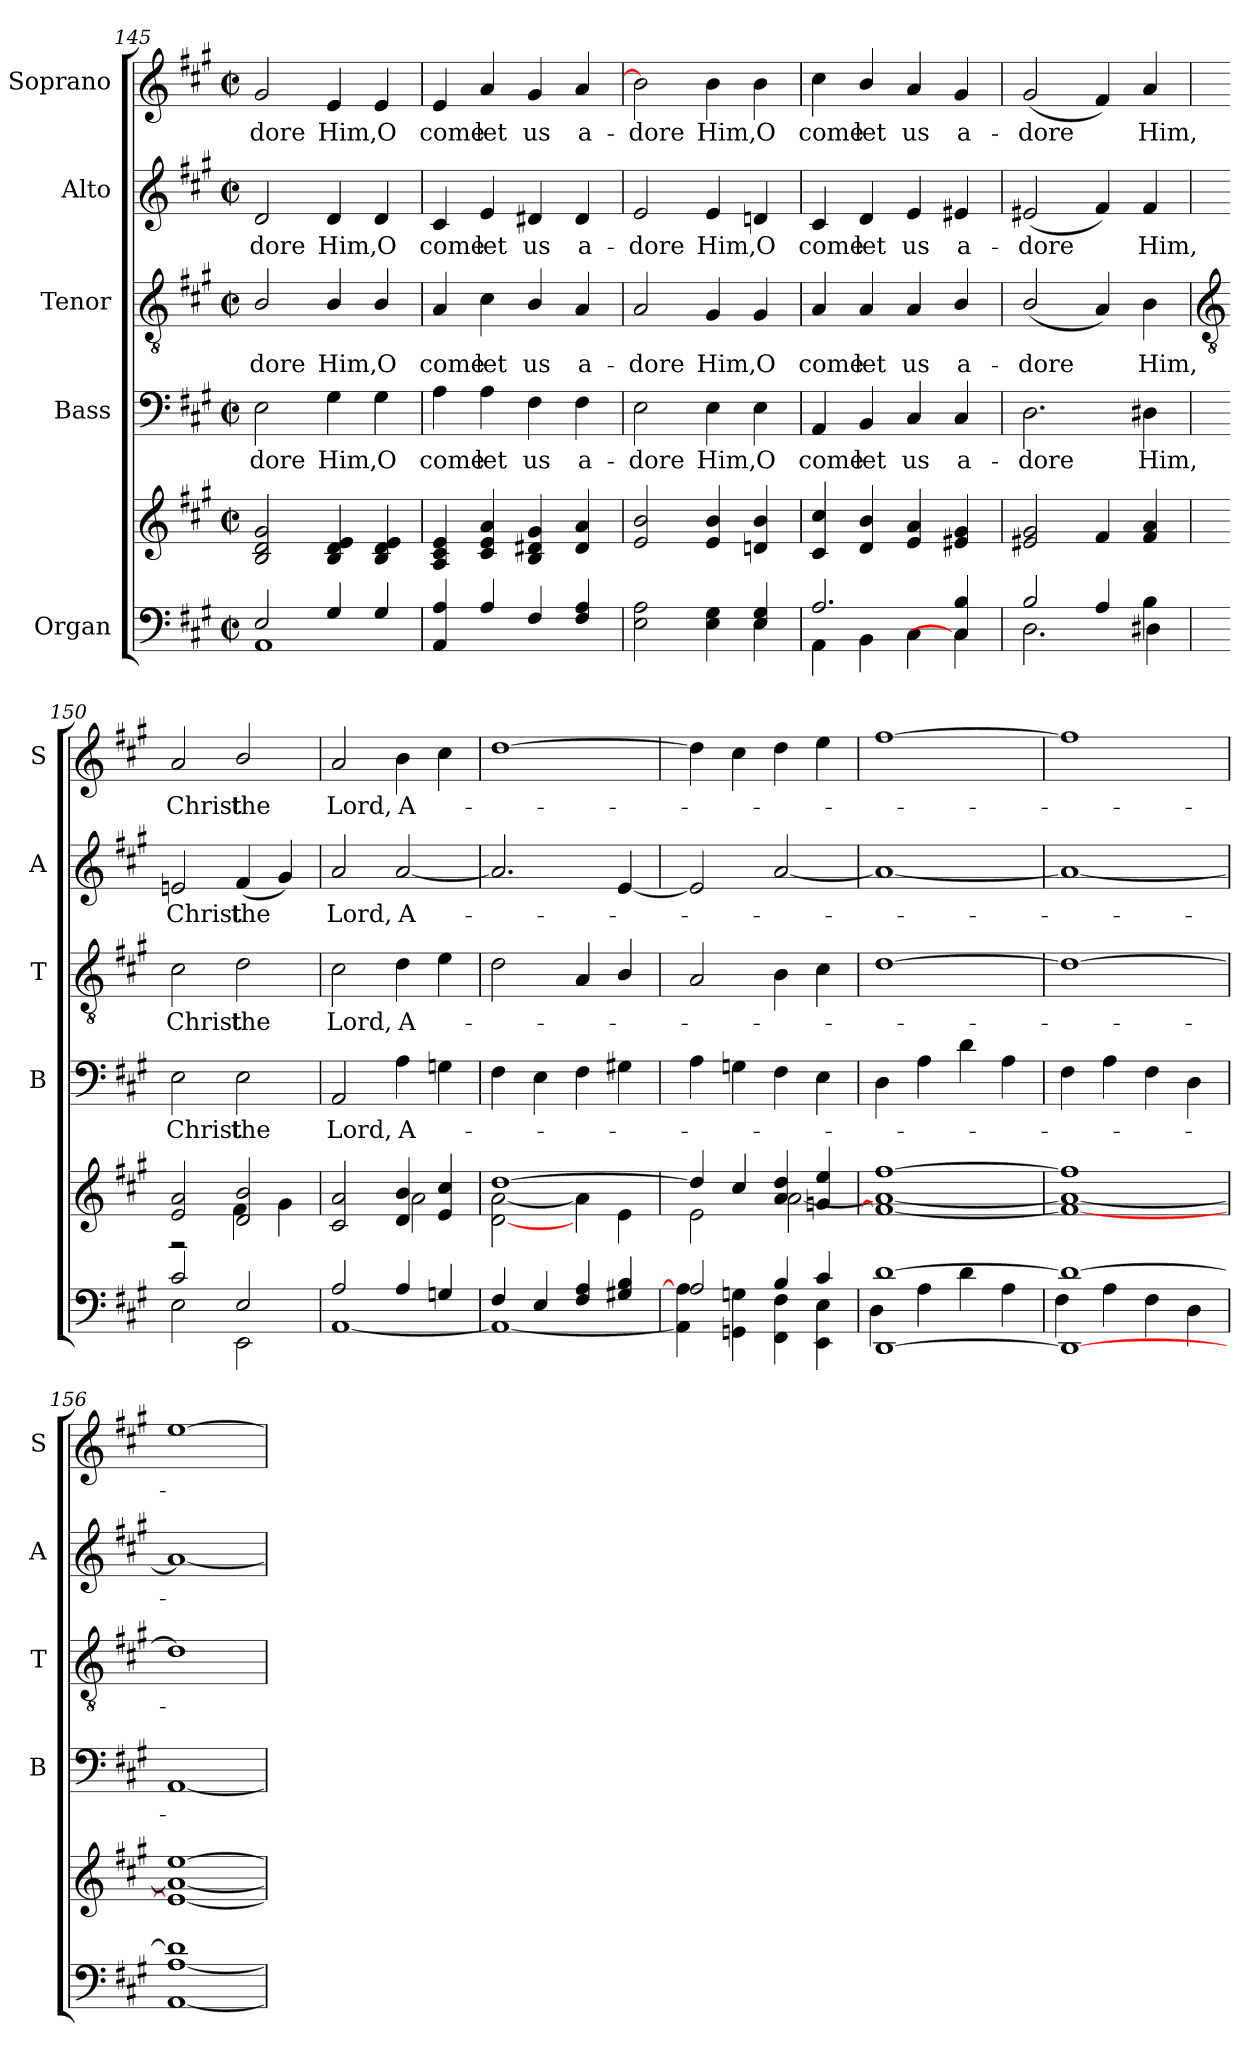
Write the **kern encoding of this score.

**kern	**kern	**kern	**text	**kern	**text	**kern	**text	**kern	**text
*part5	*part5	*part4	*part4	*part3	*part3	*part2	*part2	*part1	*part1
*staff6	*staff5	*staff4	*staff4	*staff3	*staff3	*staff2	*staff2	*staff1	*staff1
*I"Organ	*	*I"Bass	*	*I"Tenor	*	*I"Alto	*	*I"Soprano	*
*	*	*I'B	*	*I'T	*	*I'A	*	*I'S	*
*clefF4	*clefG2	*clefF4	*	*clefGv2	*	*clefG2	*	*clefG2	*
*k[f#c#g#]	*k[f#c#g#]	*k[f#c#g#]	*	*k[f#c#g#]	*	*k[f#c#g#]	*	*k[f#c#g#]	*
*A:	*A:	*A:	*	*A:	*	*A:	*	*A:	*
*M2/2	*M2/2	*M2/2	*	*M2/2	*	*M2/2	*	*M2/2	*
*met(c|)	*met(c|)	*met(c|)	*	*met(c|)	*	*met(c|)	*	*met(c|)	*
=145	=145	=145	=145	=145	=145	=145	=145	=145	=145
*^	*	*	*	*	*	*	*	*	*
!	!	!	!	!LO:LY:b	!	!LO:LY:b	!	!LO:LY:b	!	!LO:LY:b
2E/	1AA\	2B 2d 2g#	2E	-dore	2B/	-dore	2d	-dore	2g#	-dore
!	!	!	!	!LO:LY:b	!	!LO:LY:b	!	!LO:LY:b	!	!LO:LY:b
4G#/	.	4B 4d 4e	4G#	Him,	4B/	Him,	4d	Him,	4e	Him,
!	!	!	!	!LO:LY:b	!	!LO:LY:b	!	!LO:LY:b	!	!LO:LY:b
4G#/	.	4B 4d 4e	4G#	O	4B/	O	4d	O	4e	O
=146	=146	=146	=146	=146	=146	=146	=146	=146	=146	=146
!	!	!	!	!LO:LY:b	!	!LO:LY:b	!	!LO:LY:b	!	!LO:LY:b
4AA 4A	1ryy	4A 4c# 4e	4A	come	4A	come	4c#	come	4e	come
!	!	!	!	!LO:LY:b	!	!LO:LY:b	!	!LO:LY:b	!	!LO:LY:b
4A	.	4c# 4e 4a	4A	let	4c#	let	4e	let	4a	let
!	!	!	!	!LO:LY:b	!	!LO:LY:b	!	!LO:LY:b	!	!LO:LY:b
4F#	.	4B 4d#X 4g#	4F#	us	4B/	us	4d#X	us	4g#	us
!	!	!	!	!LO:LY:b	!	!LO:LY:b	!	!LO:LY:b	!	!LO:LY:b
4F# 4A	.	4d# 4a	4F#	a-	4A	a-	4d#	a-	4a	a-
=147	=147	=147	=147	=147	=147	=147	=147	=147	=147	=147
!	!	!	!	!LO:LY:b	!	!LO:LY:b	!	!LO:LY:b	!	!LO:LY:b
2E 2A	2.ryy	2e 2b	2E	-dore	2A	-dore	2e	-dore	2b]	-dore
!	!	!	!	!LO:LY:b	!	!LO:LY:b	!	!LO:LY:b	!	!LO:LY:b
4E 4G#	.	4e 4b	4E	Him,	4G#	Him,	4e	Him,	4b	Him,
!	!	!	!	!LO:LY:b	!	!LO:LY:b	!	!LO:LY:b	!	!LO:LY:b
4E 4G#	4E\	4dn 4b	4E	O	4G#	O	4dn	O	4b	O
=148	=148	=148	=148	=148	=148	=148	=148	=148	=148	=148
!	!	!	!	!LO:LY:b	!	!LO:LY:b	!	!LO:LY:b	!	!LO:LY:b
2.A/	4AA\	4c# 4cc#	4AA	come	4A	come	4c#	come	4cc#	come
!	!	!	!	!LO:LY:b	!	!LO:LY:b	!	!LO:LY:b	!	!LO:LY:b
.	4BB\	4d 4b	4BB	let	4A	let	4d	let	4b/	let
!	!	!	!	!LO:LY:b	!	!LO:LY:b	!	!LO:LY:b	!	!LO:LY:b
.	4C#\	4e 4a	4C#	us	4A	us	4e	us	4a	us
!	!	!	!	!LO:LY:b	!	!LO:LY:b	!	!LO:LY:b	!	!LO:LY:b
4C#/ 4B/	4C#\]	4e#X 4g#	4C#	a-	4B/	a-	4e#X	a-	4g#	a-
=149	=149	=149	=149	=149	=149	=149	=149	=149	=149	=149
!	!	!	!	!LO:LY:b	!	!LO:LY:b	!	!LO:LY:b	!	!LO:LY:b
2B/	2.D\	2e#X 2g#	2.D	-dore	(<2B/	-dore	(<2e#X	-dore	(<2g#	-dore
4A/	.	4f#	.	.	4A)	.	4f#)	.	4f#)	.
!	!	!	!	!LO:LY:b	!	!LO:LY:b	!	!LO:LY:b	!	!LO:LY:b
4B\	4D#X\	4f# 4a	4D#X	Him,	4B	Him,	4f#	Him,	4a	Him,
!!LO:LB:g=z
=150	=150	=150	=150	=150	=150	=150	=150	=150	=150	=150
*	*	*	*	*	*clefGv2	*	*	*	*	*
*	*	*^	*	*	*	*	*	*	*	*
!	!	!	!	!	!LO:LY:b	!	!LO:LY:b	!	!LO:LY:b	!	!LO:LY:b
2c#/	2E\	2e 2a	2r	2E	Christ	2c#	Christ	2en	Christ	2a	Christ
!	!	!	!	!	!LO:LY:b	!	!LO:LY:b	!	!LO:LY:b	!	!LO:LY:b
2E/	2EE\	2d 2b	4f#\	2E	the	2d	the	(<4f#	the	2b/	the
.	.	.	4g#\	.	.	.	.	4g#)	.	.	.
=151	=151	=151	=151	=151	=151	=151	=151	=151	=151	=151	=151
!	!	!	!	!	!LO:LY:b	!	!LO:LY:b	!	!LO:LY:b	!	!LO:LY:b
2A/	[1AA\	2c# 2a	2ryy	2AA	Lord,	2c#	Lord,	2a	Lord,	2a	Lord,
!	!	!	!	!	!LO:LY:b	!	!LO:LY:b	!	!LO:LY:b	!	!LO:LY:b
4A/	.	4d 4b	2a\	4A	A-	4d	A-	[2a	A-	4b	A-
4Gn/	.	4e 4cc#	.	4Gn	.	4e	.	.	.	4cc#	.
=152	=152	=152	=152	=152	=152	=152	=152	=152	=152	=152	=152
4F#/	1AA\_	[1dd	[2d\ [2a\	4F#	.	2d	.	2.a]	.	[1dd	.
4E/	.	.	.	4E	.	.	.	.	.	.	.
4F#/ 4A/	.	.	4a\]	4F#	.	4A	.	.	.	.	.
4G#X/ 4B/	.	.	4e\	4G#X	.	4B/	.	[4e	.	.	.
=153	=153	=153	=153	=153	=153	=153	=153	=153	=153	=153	=153
2A/	4AA\] 4A\]	4dd/]	2e\	4A	.	2A	.	2e]	.	4dd]	.
.	4GGn\ 4Gn\	4cc#/	.	4Gn	.	.	.	.	.	4cc#	.
4B/	4FF#\ 4F#\	4a/ 4dd/	[2a\	4F#	.	4B	.	[2a	.	4dd	.
4c#/	4EE\ 4E\	4gn/ 4ee/	.	4E	.	4c#	.	.	.	4ee	.
=154	=154	=154	=154	=154	=154	=154	=154	=154	=154	=154	=154
[1DD/ [1d/	4D\	[1ff#	1f#\_ 1a\_	4D	.	[1d	.	1a_	.	[1ff#	.
.	4A\	.	.	4A	.	.	.	.	.	.	.
.	4d\	.	.	4d	.	.	.	.	.	.	.
.	4A\	.	.	4A	.	.	.	.	.	.	.
=155	=155	=155	=155	=155	=155	=155	=155	=155	=155	=155	=155
1DD/_ 1d/_	4F#\	1ff#]	1f#\_ 1a\_	4F#	.	1d_	.	1a_	.	1ff#]	.
.	4A\	.	.	4A	.	.	.	.	.	.	.
.	4F#\	.	.	4F#	.	.	.	.	.	.	.
.	4D\	.	.	4D	.	.	.	.	.	.	.
=156	=156	=156	=156	=156	=156	=156	=156	=156	=156	=156	=156
1d/]	[1AA\ [1A\	[1ee	1e\_ 1a\_	[1AA	.	1d]	.	1a_	.	[1ee	.
*v	*v	*	*	*	*	*	*	*	*	*	*
*	*v	*v	*	*	*	*	*	*	*	*
=	=	=	=	=	=	=	=	=	=
*-	*-	*-	*-	*-	*-	*-	*-	*-	*-
